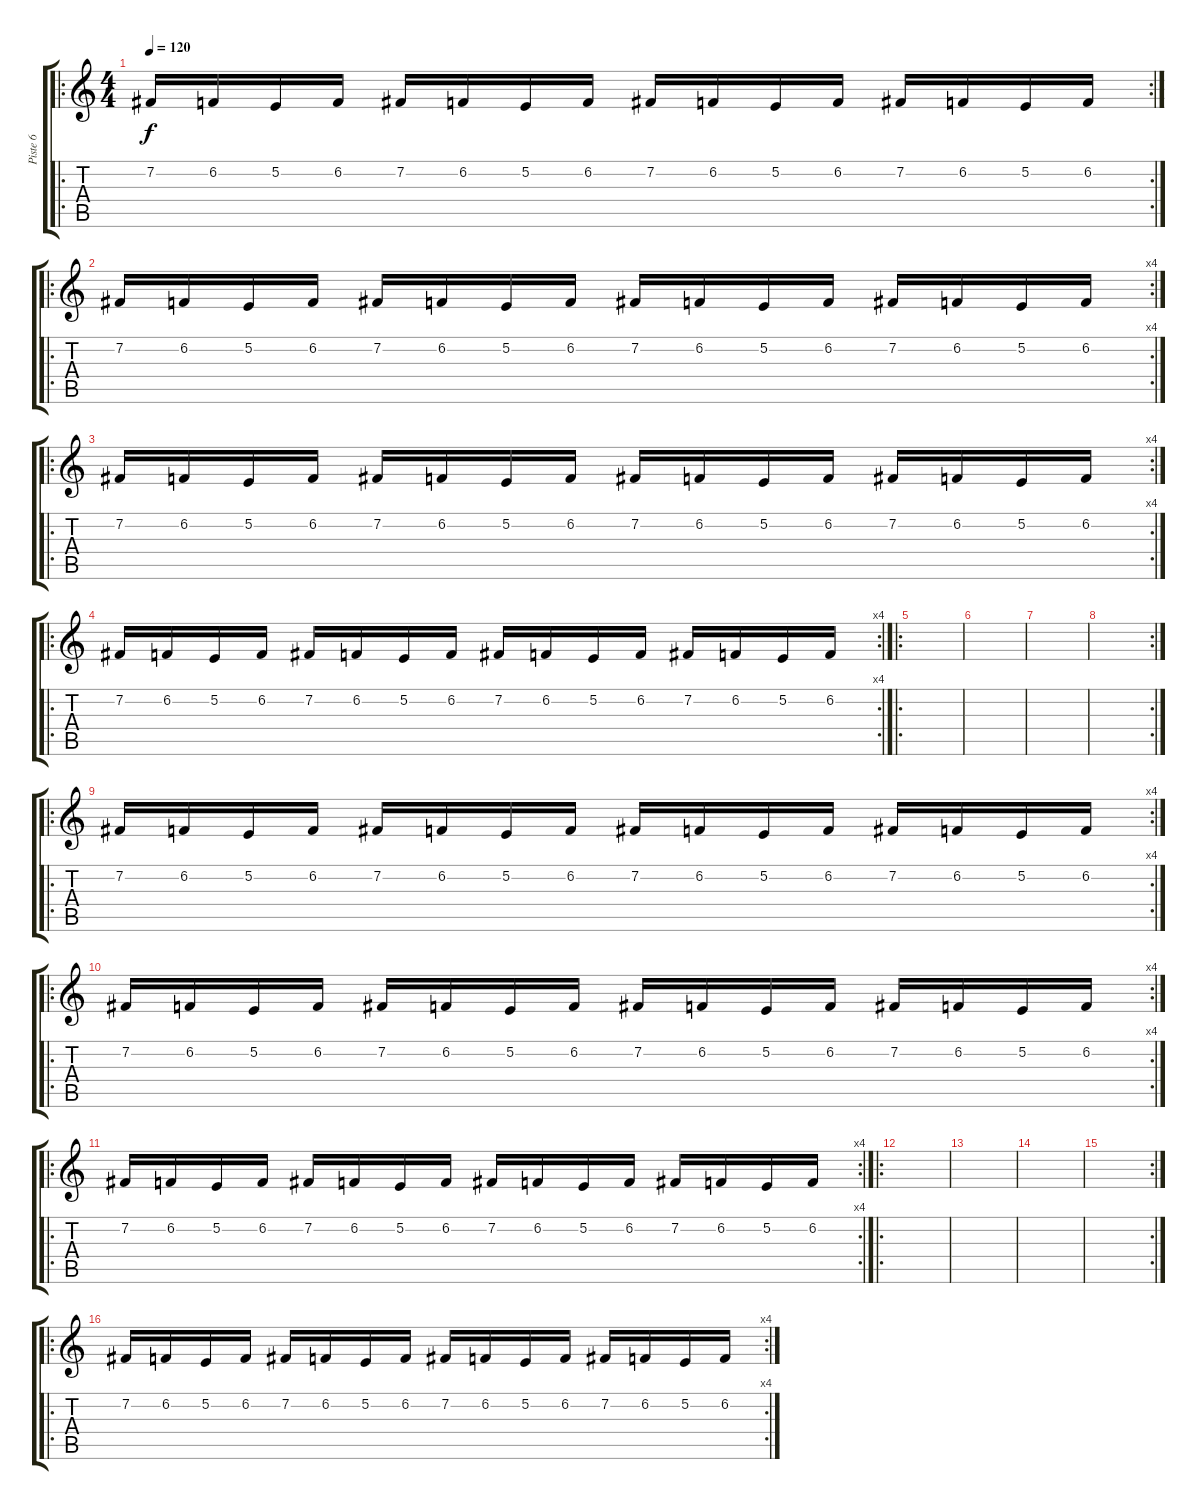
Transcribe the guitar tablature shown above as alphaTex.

\track ("Piste 6" "Piste 6") {instrument lead1square}
\staff {score tabs}
\tuning (E4 B3 G3 D3 A2 E2) {hide}
\ro
\rc 2
\ts (4 4)
\tempo 120
\clef g2
\ks c
7.2.16{dy f instrument lead1square} 6.2.16 5.2.16 6.2.16 7.2.16 6.2.16 5.2.16 6.2.16 7.2.16 6.2.16 5.2.16 6.2.16 7.2.16 6.2.16 5.2.16 6.2.16 |
\ro
\rc 4
7.2.16 6.2.16 5.2.16 6.2.16 7.2.16 6.2.16 5.2.16 6.2.16 7.2.16 6.2.16 5.2.16 6.2.16 7.2.16 6.2.16 5.2.16 6.2.16 |
\ro
\rc 4
7.2.16 6.2.16 5.2.16 6.2.16 7.2.16 6.2.16 5.2.16 6.2.16 7.2.16 6.2.16 5.2.16 6.2.16 7.2.16 6.2.16 5.2.16 6.2.16 |
\ro
\rc 4
7.2.16 6.2.16 5.2.16 6.2.16 7.2.16 6.2.16 5.2.16 6.2.16 7.2.16 6.2.16 5.2.16 6.2.16 7.2.16 6.2.16 5.2.16 6.2.16 |
\ro
|
|
|
\rc 2
|
\ro
\rc 4
7.2.16 6.2.16 5.2.16 6.2.16 7.2.16 6.2.16 5.2.16 6.2.16 7.2.16 6.2.16 5.2.16 6.2.16 7.2.16 6.2.16 5.2.16 6.2.16 |
\ro
\rc 4
7.2.16 6.2.16 5.2.16 6.2.16 7.2.16 6.2.16 5.2.16 6.2.16 7.2.16 6.2.16 5.2.16 6.2.16 7.2.16 6.2.16 5.2.16 6.2.16 |
\ro
\rc 4
7.2.16 6.2.16 5.2.16 6.2.16 7.2.16 6.2.16 5.2.16 6.2.16 7.2.16 6.2.16 5.2.16 6.2.16 7.2.16 6.2.16 5.2.16 6.2.16 |
\ro
|
|
|
\rc 2
|
\ro
\rc 4
7.2.16 6.2.16 5.2.16 6.2.16 7.2.16 6.2.16 5.2.16 6.2.16 7.2.16 6.2.16 5.2.16 6.2.16 7.2.16 6.2.16 5.2.16 6.2.16
